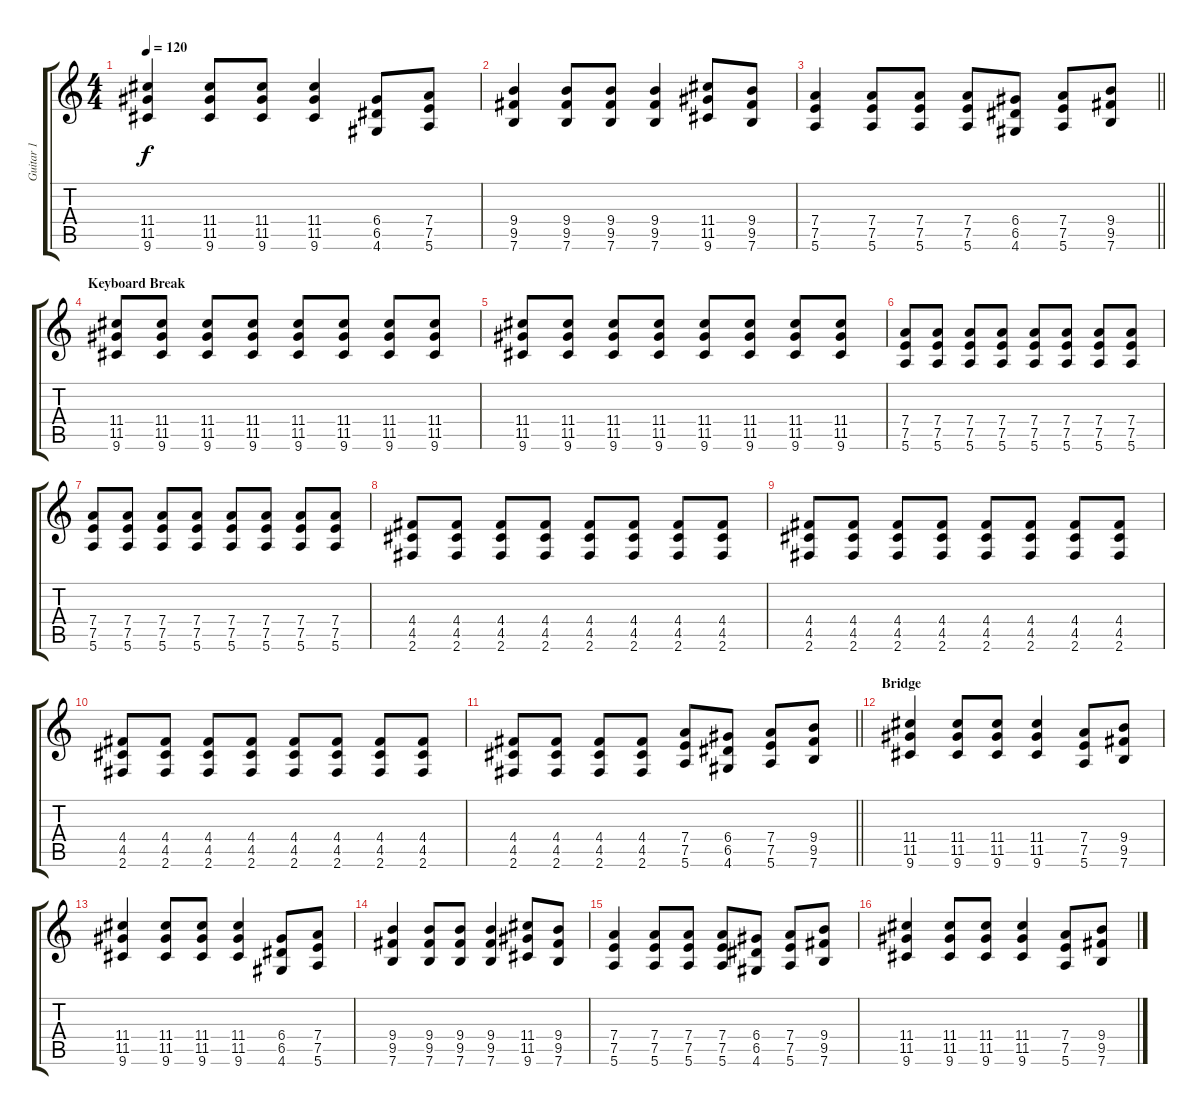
\track ("Guitar 1" "Guitar 1") {instrument distortionguitar}
\staff {score tabs}
\tuning (E4 B3 G3 D3 A2 E2) {hide}
\ts (4 4)
\tempo 120
\clef g2
\ks c
(11.4 11.5 9.6).4{dy f} (11.4 11.5 9.6).8 (11.4 11.5 9.6).8 (11.4 11.5 9.6).4 (6.4 6.5 4.6).8 (7.4 7.5 5.6).8 |
(9.4 9.5 7.6).4 (9.4 9.5 7.6).8 (9.4 9.5 7.6).8 (9.4 9.5 7.6).4 (11.4 11.5 9.6).8 (9.4 9.5 7.6).8 |
\barLineRight lightlight
(7.4 7.5 5.6).4 (7.4 7.5 5.6).8 (7.4 7.5 5.6).8 (7.4 7.5 5.6).8 (6.4 6.5 4.6).8 (7.4 7.5 5.6).8 (9.4 9.5 7.6).8 |
\section ("" "Keyboard Break")
(11.4 11.5 9.6).8 (11.4 11.5 9.6).8 (11.4 11.5 9.6).8 (11.4 11.5 9.6).8 (11.4 11.5 9.6).8 (11.4 11.5 9.6).8 (11.4 11.5 9.6).8 (11.4 11.5 9.6).8 |
(11.4 11.5 9.6).8 (11.4 11.5 9.6).8 (11.4 11.5 9.6).8 (11.4 11.5 9.6).8 (11.4 11.5 9.6).8 (11.4 11.5 9.6).8 (11.4 11.5 9.6).8 (11.4 11.5 9.6).8 |
(7.4 7.5 5.6).8 (7.4 7.5 5.6).8 (7.4 7.5 5.6).8 (7.4 7.5 5.6).8 (7.4 7.5 5.6).8 (7.4 7.5 5.6).8 (7.4 7.5 5.6).8 (7.4 7.5 5.6).8 |
(7.4 7.5 5.6).8 (7.4 7.5 5.6).8 (7.4 7.5 5.6).8 (7.4 7.5 5.6).8 (7.4 7.5 5.6).8 (7.4 7.5 5.6).8 (7.4 7.5 5.6).8 (7.4 7.5 5.6).8 |
(4.4 4.5 2.6).8 (4.4 4.5 2.6).8 (4.4 4.5 2.6).8 (4.4 4.5 2.6).8 (4.4 4.5 2.6).8 (4.4 4.5 2.6).8 (4.4 4.5 2.6).8 (4.4 4.5 2.6).8 |
(4.4 4.5 2.6).8 (4.4 4.5 2.6).8 (4.4 4.5 2.6).8 (4.4 4.5 2.6).8 (4.4 4.5 2.6).8 (4.4 4.5 2.6).8 (4.4 4.5 2.6).8 (4.4 4.5 2.6).8 |
(4.4 4.5 2.6).8 (4.4 4.5 2.6).8 (4.4 4.5 2.6).8 (4.4 4.5 2.6).8 (4.4 4.5 2.6).8 (4.4 4.5 2.6).8 (4.4 4.5 2.6).8 (4.4 4.5 2.6).8 |
\barLineRight lightlight
(4.4 4.5 2.6).8 (4.4 4.5 2.6).8 (4.4 4.5 2.6).8 (4.4 4.5 2.6).8 (7.4 7.5 5.6).8 (6.4 6.5 4.6).8 (7.4 7.5 5.6).8 (9.4 9.5 7.6).8 |
\section ("" "Bridge")
(11.4 11.5 9.6).4 (11.4 11.5 9.6).8 (11.4 11.5 9.6).8 (11.4 11.5 9.6).4 (7.4 7.5 5.6).8 (9.4 9.5 7.6).8 |
(11.4 11.5 9.6).4 (11.4 11.5 9.6).8 (11.4 11.5 9.6).8 (11.4 11.5 9.6).4 (6.4 6.5 4.6).8 (7.4 7.5 5.6).8 |
(9.4 9.5 7.6).4 (9.4 9.5 7.6).8 (9.4 9.5 7.6).8 (9.4 9.5 7.6).4 (11.4 11.5 9.6).8 (9.4 9.5 7.6).8 |
(7.4 7.5 5.6).4 (7.4 7.5 5.6).8 (7.4 7.5 5.6).8 (7.4 7.5 5.6).8 (6.4 6.5 4.6).8 (7.4 7.5 5.6).8 (9.4 9.5 7.6).8 |
(11.4 11.5 9.6).4 (11.4 11.5 9.6).8 (11.4 11.5 9.6).8 (11.4 11.5 9.6).4 (7.4 7.5 5.6).8 (9.4 9.5 7.6).8
